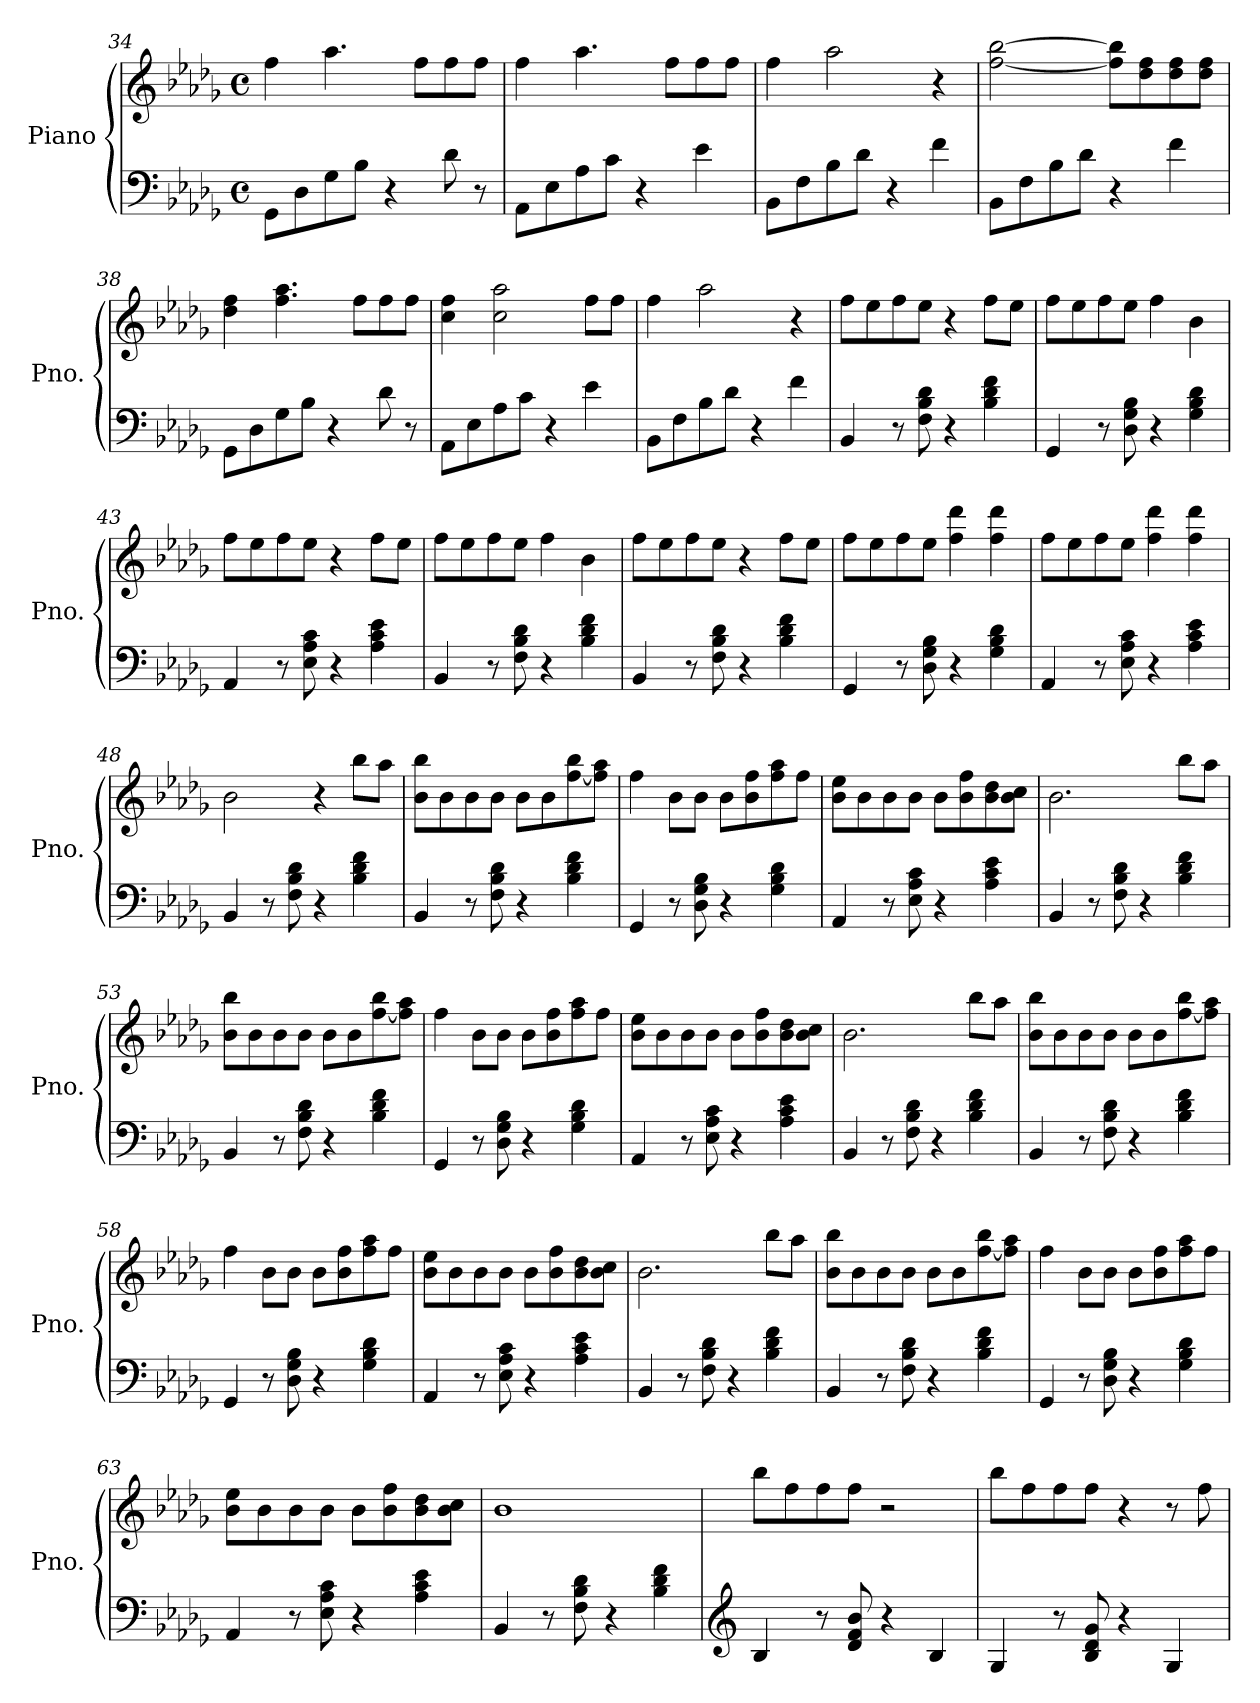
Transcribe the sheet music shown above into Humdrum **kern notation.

**kern	**kern
*part1	*part1
*staff2	*staff1
*I"Piano	*
*I'Pno.	*
*clefF4	*clefG2
*k[b-e-a-d-g-]	*k[b-e-a-d-g-]
*M4/4	*M4/4
*met(c)	*met(c)
=34	=34
8GG-\L	4ff\
8D-\	.
8G-\	4.aa-\
8B-\J	.
4r	.
.	8ff\L
8d-\	8ff\
8r	8ff\J
=35	=35
8AA-\L	4ff\
8E-\	.
8A-\	4.aa-\
8c\J	.
4r	.
.	8ff\L
4e-\	8ff\
.	8ff\J
!!LO:LB:g=z
=36	=36
8BB-\L	4ff\
8F\	.
8B-\	2aa-\
8d-\J	.
4r	.
4f\	4r
=37	=37
8BB-\L	[2ff\ [2bb-\
8F\	.
8B-\	.
8d-\J	.
4r	8ff\] 8bb-\]L
.	8dd-\ 8ff\
4f\	8dd-\ 8ff\
.	8dd-\ 8ff\J
=38	=38
8GG-\L	4dd-\ 4ff\
8D-\	.
8G-\	4.ff\ 4.aa-\
8B-\J	.
4r	.
.	8ff\L
8d-\	8ff\
8r	8ff\J
=39	=39
8AA-\L	4cc\ 4ff\
8E-\	.
8A-\	2cc\ 2aa-\
8c\J	.
4r	.
4e-\	8ff\L
.	8ff\J
=40	=40
8BB-\L	4ff\
8F\	.
8B-\	2aa-\
8d-\J	.
4r	.
4f\	4r
!!LO:LB:g=z
=41	=41
4BB-/	8ff\L
.	8ee-\
8r	8ff\
8F\ 8B-\ 8d-\	8ee-\J
4r	4r
4B-\ 4d-\ 4f\	8ff\L
.	8ee-\J
=42	=42
4GG-/	8ff\L
.	8ee-\
8r	8ff\
8D-\ 8G-\ 8B-\	8ee-\J
4r	4ff\
4G-\ 4B-\ 4d-\	4b-\
=43	=43
4AA-/	8ff\L
.	8ee-\
8r	8ff\
8E-\ 8A-\ 8c\	8ee-\J
4r	4r
4A-\ 4c\ 4e-\	8ff\L
.	8ee-\J
=44	=44
4BB-/	8ff\L
.	8ee-\
8r	8ff\
8F\ 8B-\ 8d-\	8ee-\J
4r	4ff\
4B-\ 4d-\ 4f\	4b-\
=45	=45
4BB-/	8ff\L
.	8ee-\
8r	8ff\
8F\ 8B-\ 8d-\	8ee-\J
4r	4r
4B-\ 4d-\ 4f\	8ff\L
.	8ee-\J
=46	=46
4GG-/	8ff\L
.	8ee-\
8r	8ff\
8D-\ 8G-\ 8B-\	8ee-\J
4r	4ff\ 4ddd-\
4G-\ 4B-\ 4d-\	4ff\ 4ddd-\
!!LO:LB:g=z
=47	=47
4AA-/	8ff\L
.	8ee-\
8r	8ff\
8E-\ 8A-\ 8c\	8ee-\J
4r	4ff\ 4ddd-\
4A-\ 4c\ 4e-\	4ff\ 4ddd-\
=48	=48
4BB-/	2b-\
8r	.
8F\ 8B-\ 8d-\	.
4r	4r
4B-\ 4d-\ 4f\	8bb-\L
.	8aa-\J
=49	=49
4BB-/	8b-\ 8bb-\L
.	8b-\
8r	8b-\
8F\ 8B-\ 8d-\	8b-\J
4r	8b-\L
.	8b-\
4B-\ 4d-\ 4f\	[8ff\ 8bb-\
.	8ff\] 8aa-\J
=50	=50
4GG-/	4ff\
8r	8b-\L
8D-\ 8G-\ 8B-\	8b-\J
4r	8b-\L
.	8b-\ 8ff\
4G-\ 4B-\ 4d-\	8ff\ 8aa-\
.	8ff\J
=51	=51
4AA-/	8b-\ 8ee-\L
.	8b-\
8r	8b-\
8E-\ 8A-\ 8c\	8b-\J
4r	8b-\L
.	8b-\ 8ff\
4A-\ 4c\ 4e-\	8b-\ 8dd-\
.	8b-\ 8cc\J
!!LO:LB:g=z
=52	=52
4BB-/	2.b-\
8r	.
8F\ 8B-\ 8d-\	.
4r	.
4B-\ 4d-\ 4f\	8bb-\L
.	8aa-\J
=53	=53
4BB-/	8b-\ 8bb-\L
.	8b-\
8r	8b-\
8F\ 8B-\ 8d-\	8b-\J
4r	8b-\L
.	8b-\
4B-\ 4d-\ 4f\	[8ff\ 8bb-\
.	8ff\] 8aa-\J
=54	=54
4GG-/	4ff\
8r	8b-\L
8D-\ 8G-\ 8B-\	8b-\J
4r	8b-\L
.	8b-\ 8ff\
4G-\ 4B-\ 4d-\	8ff\ 8aa-\
.	8ff\J
=55	=55
4AA-/	8b-\ 8ee-\L
.	8b-\
8r	8b-\
8E-\ 8A-\ 8c\	8b-\J
4r	8b-\L
.	8b-\ 8ff\
4A-\ 4c\ 4e-\	8b-\ 8dd-\
.	8b-\ 8cc\J
=56	=56
4BB-/	2.b-\
8r	.
8F\ 8B-\ 8d-\	.
4r	.
4B-\ 4d-\ 4f\	8bb-\L
.	8aa-\J
!!LO:PB:g=z
=57	=57
4BB-/	8b-\ 8bb-\L
.	8b-\
8r	8b-\
8F\ 8B-\ 8d-\	8b-\J
4r	8b-\L
.	8b-\
4B-\ 4d-\ 4f\	[8ff\ 8bb-\
.	8ff\] 8aa-\J
=58	=58
4GG-/	4ff\
8r	8b-\L
8D-\ 8G-\ 8B-\	8b-\J
4r	8b-\L
.	8b-\ 8ff\
4G-\ 4B-\ 4d-\	8ff\ 8aa-\
.	8ff\J
=59	=59
4AA-/	8b-\ 8ee-\L
.	8b-\
8r	8b-\
8E-\ 8A-\ 8c\	8b-\J
4r	8b-\L
.	8b-\ 8ff\
4A-\ 4c\ 4e-\	8b-\ 8dd-\
.	8b-\ 8cc\J
=60	=60
4BB-/	2.b-\
8r	.
8F\ 8B-\ 8d-\	.
4r	.
4B-\ 4d-\ 4f\	8bb-\L
.	8aa-\J
=61	=61
4BB-/	8b-\ 8bb-\L
.	8b-\
8r	8b-\
8F\ 8B-\ 8d-\	8b-\J
4r	8b-\L
.	8b-\
4B-\ 4d-\ 4f\	[8ff\ 8bb-\
.	8ff\] 8aa-\J
!!LO:LB:g=z
=62	=62
4GG-/	4ff\
8r	8b-\L
8D-\ 8G-\ 8B-\	8b-\J
4r	8b-\L
.	8b-\ 8ff\
4G-\ 4B-\ 4d-\	8ff\ 8aa-\
.	8ff\J
=63	=63
4AA-/	8b-\ 8ee-\L
.	8b-\
8r	8b-\
8E-\ 8A-\ 8c\	8b-\J
4r	8b-\L
.	8b-\ 8ff\
4A-\ 4c\ 4e-\	8b-\ 8dd-\
.	8b-\ 8cc\J
=64	=64
4BB-/	1b-
8r	.
8F\ 8B-\ 8d-\	.
4r	.
4B-\ 4d-\ 4f\	.
=65	=65
*clefG2	*
4B-/	8bb-\L
.	8ff\
8r	8ff\
8d-/ 8f/ 8b-/	8ff\J
4r	2r
4B-/	.
=66	=66
4G-/	8bb-\L
.	8ff\
8r	8ff\
8B-/ 8d-/ 8g-/	8ff\J
4r	4r
4G-/	8r
.	8ff\
=	=
*-	*-
